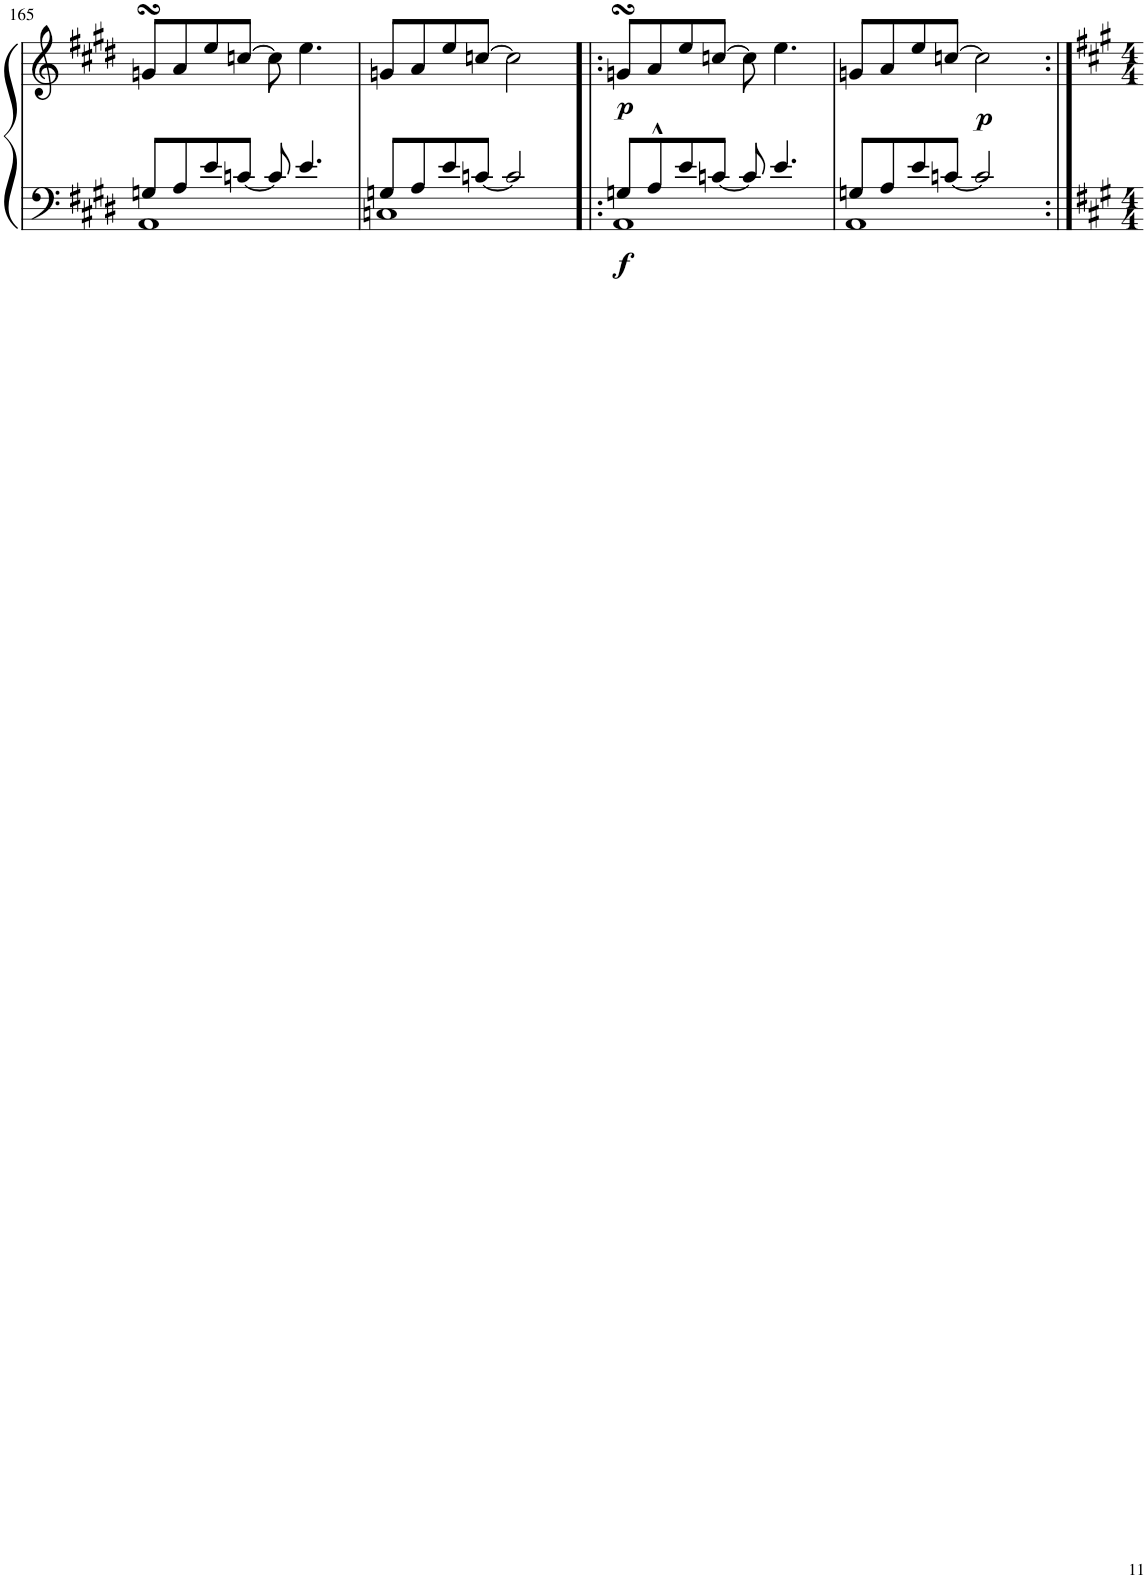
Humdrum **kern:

**kern	**kern	**dynam
*part1	*part1	*part1
*staff2	*staff1	*staff1/2
*I"Piano	*	*
*I'Pno	*	*
!!LO:PB:g=z
*clefF4	*clefG2	*
*k[f#c#g#d#]	*k[f#c#g#d#]	*
*M4/4	*M4/4	*
=165	=165	=165
*^	*	*
8Gn/L	1AA	8gnsSSs/L	.
8A/	.	8a/	.
8e/	.	8ee/	.
[<8cn/J	.	[>8ccn/J	.
8c/]	.	8cc\]	.
4.e/	.	4.ee\	.
=166	=166	=166	=166
8Gn/L	1Cn	8gn/L	.
8A/	.	8a/	.
8e/	.	8ee/	.
[<8cn/J	.	[>8ccn/J	.
2c/]	.	2cc\]	.
=167!|:	=167!|:	=167!|:	=167!|:
!	!	!	!LO:DY:b=2
!	!	!	!LO:DY:n=1:b
8Gn/L	1AA	8gnsSSs/L	f p
8A^^/	.	8a/	.
8e/	.	8ee/	.
[<8cn/J	.	[>8ccn/J	.
8c/]	.	8cc\]	.
4.e/	.	4.ee\	.
=168	=168	=168	=168
8Gn/L	1AA	8gn/L	.
8A/	.	8a/	.
8e/	.	8ee/	.
[<8cn/J	.	[>8ccn/J	.
!	!	!	!LO:DY:b
2c/]	.	2cc\]	p
*v	*v	*	*
=:|!	=:|!	=:|!
*-	*-	*-
